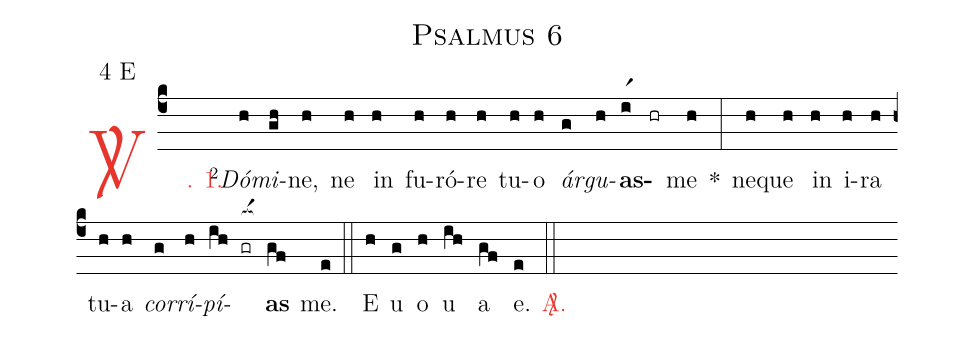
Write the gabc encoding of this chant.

name: Psalmus 6;
mode: 4;
mode-differentia: E;
%%
(c4)

<c><sp>V/</sp>. 1.</c>() <v>\VSup{2}</v><i>Dó</i>(h)<i>mi</i>(gh)ne,(h) ne(h) in(h) fu(h)ró(h)re(h) tu(h)o(h) <i>ár</i>(g)<i>gu</i>(h)<b>as</b>(ir1)(hr) me(h) *(:) ne(h)que(h) in(h) i(h)ra(h) tu(h)a(h) <i>cor</i>(g)<i>rí</i>(h)<i>pí</i>(ih)<nlba>(gr[ocba:1{])<b>as</b></nlba>(gf[ocba:0}]) me.(e)

(::)

E(h) u(g) o(h) u(ih) a(gf) e.</eu>(e)

<c><sp>A/</sp>.</c>(::)
